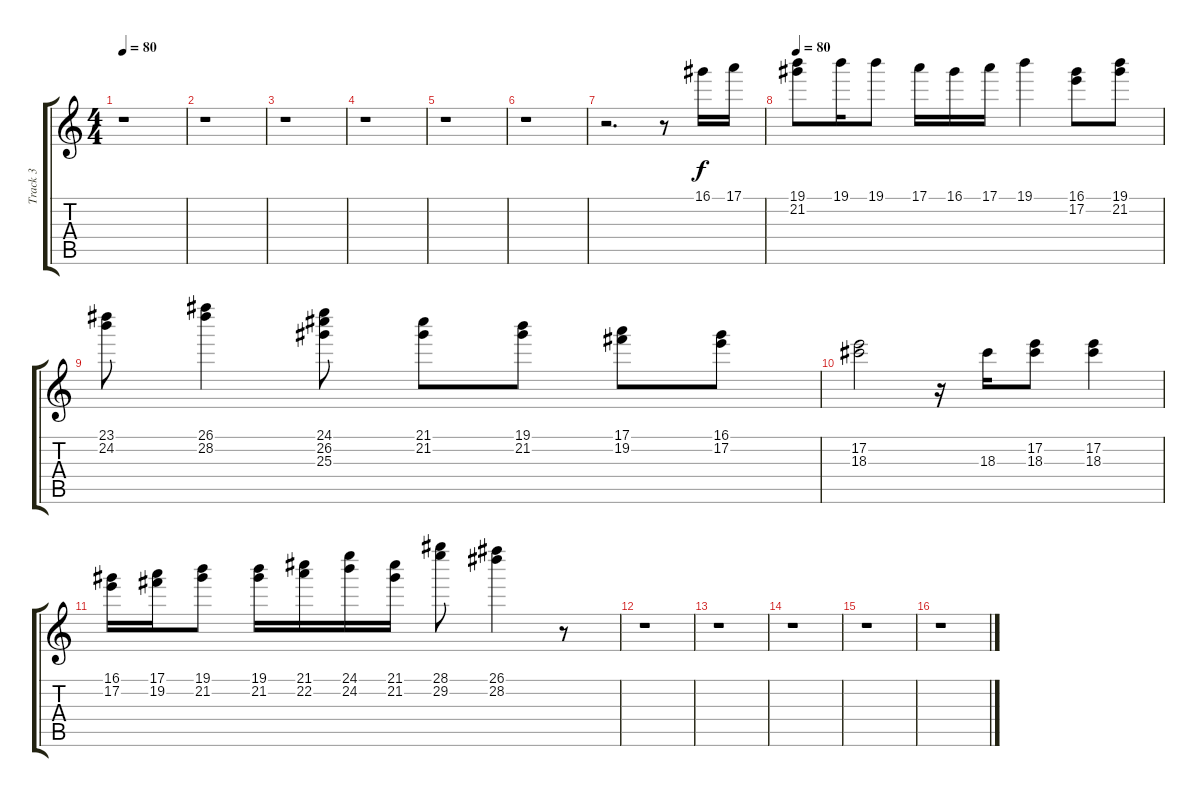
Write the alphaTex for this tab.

\track ("Track 3" "Track 3") {instrument overdrivenguitar}
\staff {score tabs}
\tuning (E4 B3 G3 D3 A2 E2) {hide}
\ts (4 4)
\tempo 80
\clef g2
\ks c
r.1{dy f} |
r.1 |
r.1 |
r.1 |
r.1 |
r.1 |
r.2{d} r.8 16.1.16 17.1.16 |
\tempo 80
(19.1 21.2).8 19.1.16 19.1.8 17.1.16 16.1.16 17.1.16 19.1.4 (16.1 17.2).8 (19.1 21.2).8 |
(23.1 24.2).8 (26.1 28.2).4 (24.1 26.2 25.3).8 (21.1 21.2).8 (19.1 21.2).8 (17.1 19.2).8 (16.1 17.2).8 |
(17.2 18.3).2 r.16 18.3.16 (17.2 18.3).8 (17.2 18.3).4 |
(16.1 17.2).16 (17.1 19.2).16 (19.1 21.2).8 (19.1 21.2).16 (21.1 22.2).16 (24.1 24.2).16 (21.1 21.2).16 (28.1 29.2).8 (26.1 28.2).4 r.8 |
r.1 |
r.1 |
r.1 |
r.1 |
r.1
